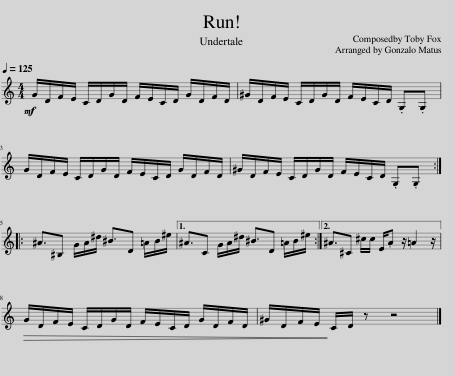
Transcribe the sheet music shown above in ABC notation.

X:1
L:1/8
Q:1/4=125
M:4/4
I:linebreak $
K:C
V:1 treble
V:1
!mf! G/D/F/E/ C/D/G/D/ F/E/C/D/ G/D/F/D/ | ^G/D/F/E/ C/D/G/D/ F/E/C/D/ .G,.G, |$ G/D/F/E/ C/D/G/D/ F/E/C/D/ G/D/F/D/ | ^G/D/F/E/ C/D/G/D/ F/E/C/D/ .G,.G, ::$ ^A3/2^B, G/A/^d/ ^B3/2D =A/B/^e/ |1 %5
 ^A3/2C G/A/^d/ ^B3/2D =A/B/^e/ :|2 ^A3/2^C ^c/c/ E/.A z/ =A2 z/ ||$!>(! G/D/F/E/ C/D/G/D/ F/E/C/D/ G/D/F/D/ | ^G/D/F/E/!>)! C/D/ z z4 |] %9
